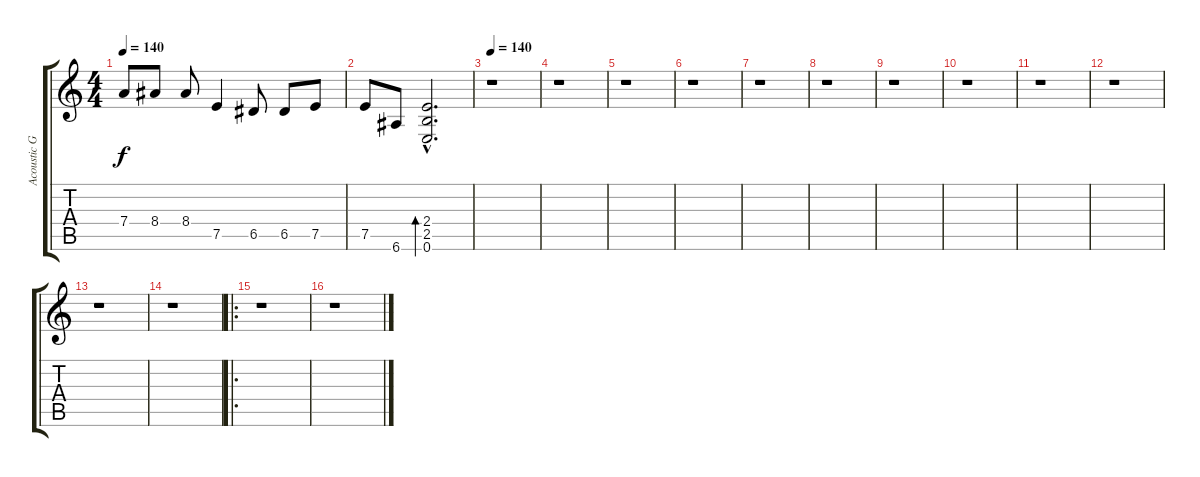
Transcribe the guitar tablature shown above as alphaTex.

\track ("Acoustic Gtr1" "Acoustic G") {instrument acousticguitarsteel}
\staff {score tabs}
\tuning (E4 B3 G3 D3 A2 E2) {hide}
\ts (4 4)
\tempo 140
\clef g2
\ks c
7.4.8{dy f} 8.4.8 8.4.8 7.5.4 6.5.8 6.5.8 7.5.8 |
7.5.8 6.6.8 (2.4{hac} 2.5{hac} 0.6{hac}).2{d bd 60} |
\tempo 140
r.1 |
r.1 |
r.1 |
r.1 |
r.1 |
r.1 |
r.1 |
r.1 |
r.1 |
r.1 |
r.1 |
r.1 |
\ro
r.1 |
r.1
